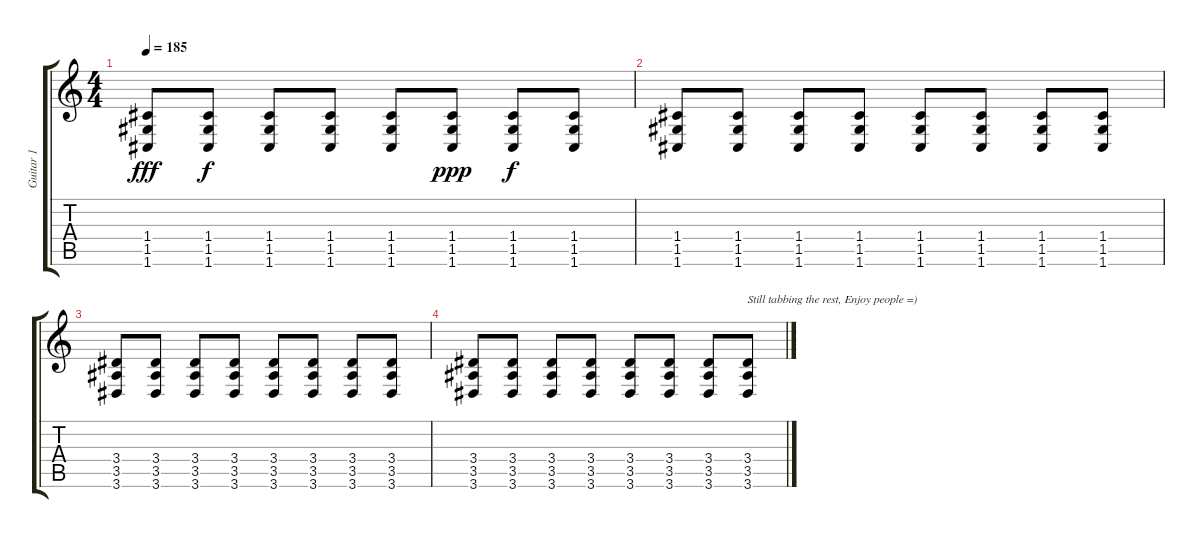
\track ("Guitar 1" "Guitar 1") {instrument distortionguitar}
\staff {score tabs}
\tuning (D4 A3 F3 C3 G2 C2) {hide}
\ts (4 4)
\tempo 185
\clef g2
\ks c
(1.4 1.5 1.6).8{dy fff} (1.4 1.5 1.6).8{dy f} (1.4 1.5 1.6).8 (1.4 1.5 1.6).8 (1.4 1.5 1.6).8 (1.4 1.5 1.6).8{dy ppp} (1.4 1.5 1.6).8{dy f} (1.4 1.5 1.6).8 |
(1.4 1.5 1.6).8 (1.4 1.5 1.6).8 (1.4 1.5 1.6).8 (1.4 1.5 1.6).8 (1.4 1.5 1.6).8 (1.4 1.5 1.6).8 (1.4 1.5 1.6).8 (1.4 1.5 1.6).8 |
(3.4 3.5 3.6).8 (3.4 3.5 3.6).8 (3.4 3.5 3.6).8 (3.4 3.5 3.6).8 (3.4 3.5 3.6).8 (3.4 3.5 3.6).8 (3.4 3.5 3.6).8 (3.4 3.5 3.6).8 |
(3.4 3.5 3.6).8 (3.4 3.5 3.6).8 (3.4 3.5 3.6).8 (3.4 3.5 3.6).8 (3.4 3.5 3.6).8 (3.4 3.5 3.6).8 (3.4 3.5 3.6).8 (3.4 3.5 3.6).8{txt "Still tabbing the rest, Enjoy people =)"}
